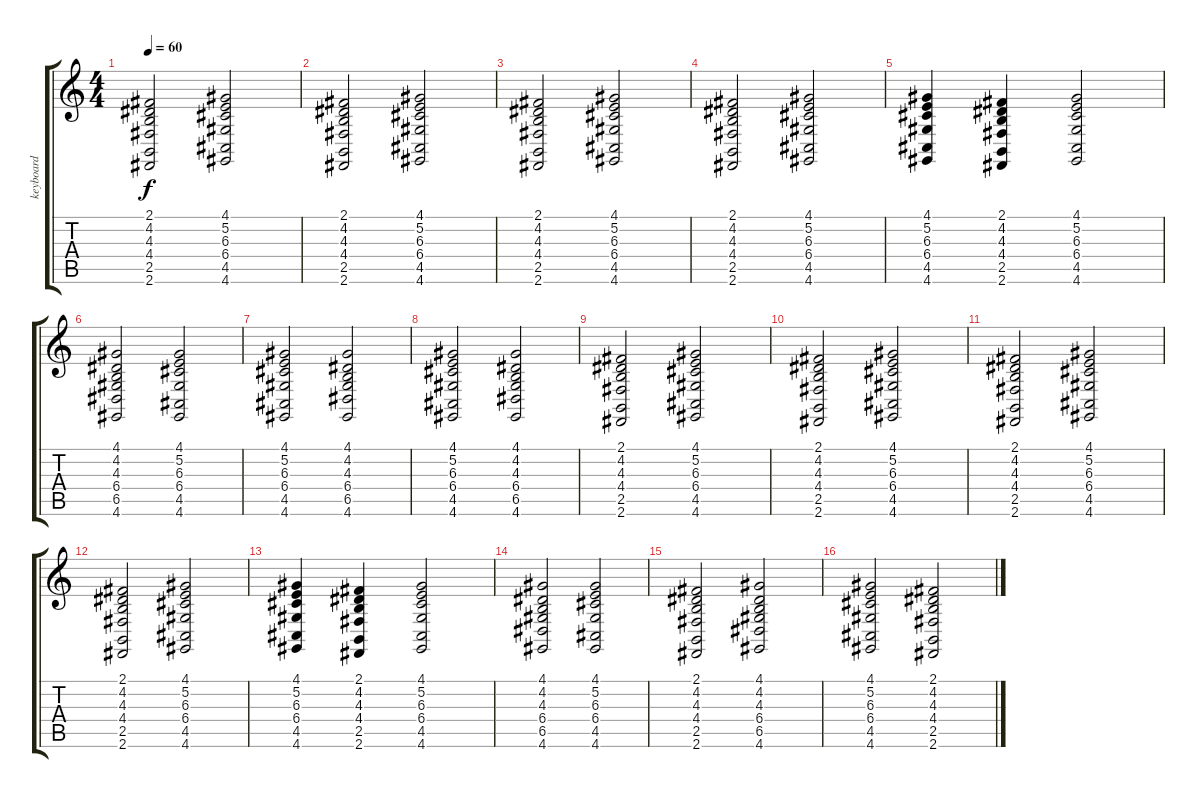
\track ("keyboard" "keyboard") {instrument stringensemble2}
\staff {score tabs}
\tuning (E4 B3 G3 D3 A2 E2) {hide}
\ts (4 4)
\tempo 60
\clef g2
\ks c
(2.1 4.2 4.3 4.4 2.5 2.6).2{dy f} (4.1 5.2 6.3 6.4 4.5 4.6).2 |
(2.1 4.2 4.3 4.4 2.5 2.6).2 (4.1 5.2 6.3 6.4 4.5 4.6).2 |
(2.1 4.2 4.3 4.4 2.5 2.6).2 (4.1 5.2 6.3 6.4 4.5 4.6).2 |
(2.1 4.2 4.3 4.4 2.5 2.6).2 (4.1 5.2 6.3 6.4 4.5 4.6).2 |
(4.1 5.2 6.3 6.4 4.5 4.6).4 (2.1 4.2 4.3 4.4 2.5 2.6).4 (4.1 5.2 6.3 6.4 4.5 4.6).2 |
(4.1 4.2 4.3 6.4 6.5 4.6).2 (4.1 5.2 6.3 6.4 4.5 4.6).2 |
(4.1 5.2 6.3 6.4 4.5 4.6).2 (4.1 4.2 4.3 6.4 6.5 4.6).2 |
(4.1 5.2 6.3 6.4 4.5 4.6).2 (4.1 4.2 4.3 6.4 6.5 4.6).2 |
(2.1 4.2 4.3 4.4 2.5 2.6).2 (4.1 5.2 6.3 6.4 4.5 4.6).2 |
(2.1 4.2 4.3 4.4 2.5 2.6).2 (4.1 5.2 6.3 6.4 4.5 4.6).2 |
(2.1 4.2 4.3 4.4 2.5 2.6).2 (4.1 5.2 6.3 6.4 4.5 4.6).2 |
(2.1 4.2 4.3 4.4 2.5 2.6).2 (4.1 5.2 6.3 6.4 4.5 4.6).2 |
(4.1 5.2 6.3 6.4 4.5 4.6).4 (2.1 4.2 4.3 4.4 2.5 2.6).4 (4.1 5.2 6.3 6.4 4.5 4.6).2 |
(4.1 4.2 4.3 6.4 6.5 4.6).2 (4.1 5.2 6.3 6.4 4.5 4.6).2 |
(2.1 4.2 4.3 4.4 2.5 2.6).2 (4.1 4.2 4.3 6.4 6.5 4.6).2 |
(4.1 5.2 6.3 6.4 4.5 4.6).2 (2.1 4.2 4.3 4.4 2.5 2.6).2
